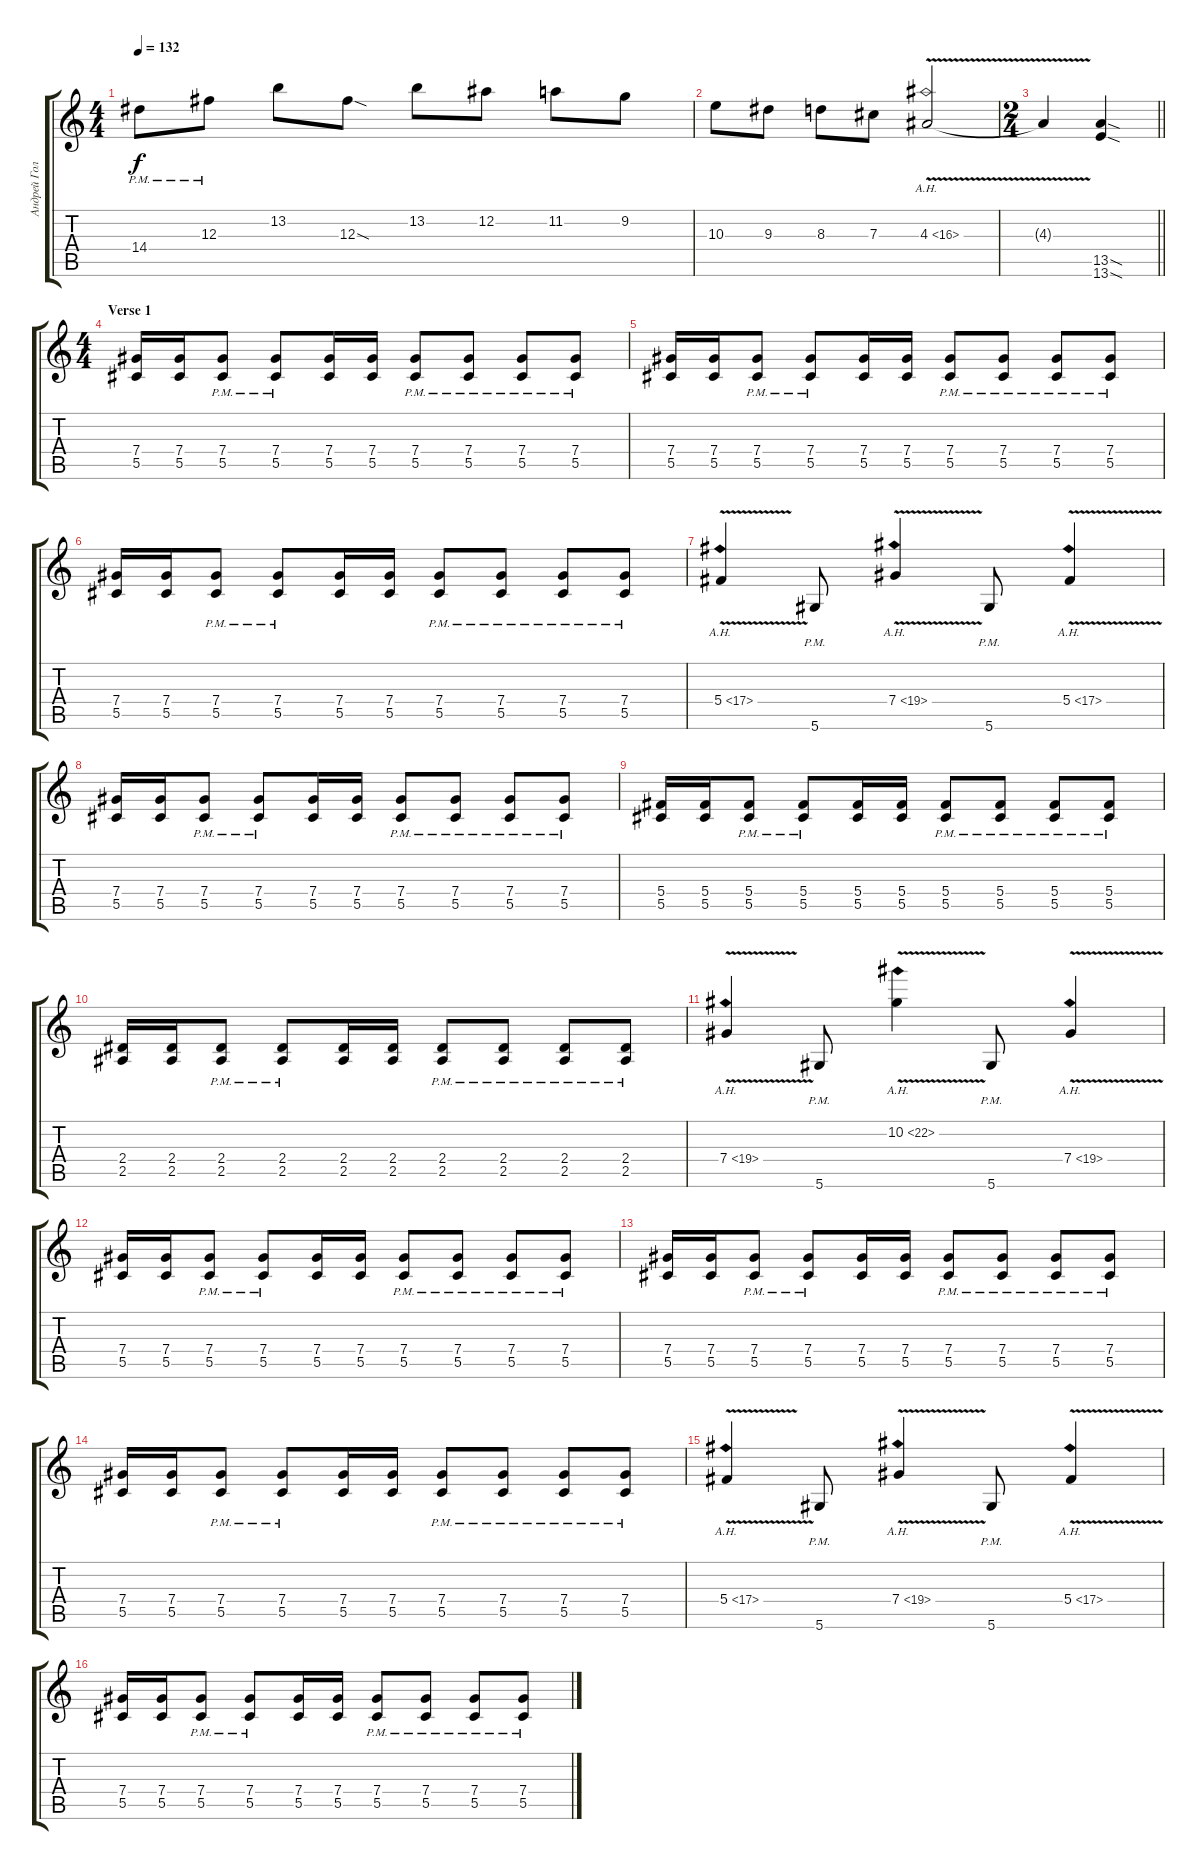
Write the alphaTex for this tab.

\track ("Андрей Голованов" "Андрей Гол") {instrument distortionguitar}
\staff {score tabs}
\tuning (Eb4 Bb3 Gb3 Db3 Ab2 Eb2) {hide}
\ts (4 4)
\tempo 132
\clef g2
\ks c
14.4{pm}.8{dy f} 12.3{pm}.8 13.2.8 12.3{sod}.8 13.2.8 12.2.8 11.2.8 9.2.8 |
10.3.8 9.3.8 8.3.8 7.3.8 4.3{ah 12 v}.2 |
\ts (2 4)
\barLineRight lightlight
4.3{t}.4 (13.5{sod} 13.6{sod}).4 |
\ts (4 4)
\section ("" "Verse 1")
(7.4 5.5).16{balance 0} (7.4 5.5).16 (7.4{pm} 5.5{pm}).8 (7.4{pm} 5.5{pm}).8 (7.4 5.5).16 (7.4 5.5).16 (7.4{pm} 5.5{pm}).8 (7.4{pm} 5.5{pm}).8 (7.4{pm} 5.5{pm}).8 (7.4{pm} 5.5{pm}).8 |
(7.4 5.5).16 (7.4 5.5).16 (7.4{pm} 5.5{pm}).8 (7.4{pm} 5.5{pm}).8 (7.4 5.5).16 (7.4 5.5).16 (7.4{pm} 5.5{pm}).8 (7.4{pm} 5.5{pm}).8 (7.4{pm} 5.5{pm}).8 (7.4{pm} 5.5{pm}).8 |
(7.4 5.5).16 (7.4 5.5).16 (7.4{pm} 5.5{pm}).8 (7.4{pm} 5.5{pm}).8 (7.4 5.5).16 (7.4 5.5).16 (7.4{pm} 5.5{pm}).8 (7.4{pm} 5.5{pm}).8 (7.4{pm} 5.5{pm}).8 (7.4{pm} 5.5{pm}).8 |
5.4{ah 12 v}.4 5.6{pm}.8 7.4{ah 12 v}.4 5.6{pm}.8 5.4{ah 12 v}.4 |
(7.4 5.5).16 (7.4 5.5).16 (7.4{pm} 5.5{pm}).8 (7.4{pm} 5.5{pm}).8 (7.4 5.5).16 (7.4 5.5).16 (7.4{pm} 5.5{pm}).8 (7.4{pm} 5.5{pm}).8 (7.4{pm} 5.5{pm}).8 (7.4{pm} 5.5{pm}).8 |
(5.4 5.5).16 (5.4 5.5).16 (5.4{pm} 5.5{pm}).8 (5.4{pm} 5.5{pm}).8 (5.4 5.5).16 (5.4 5.5).16 (5.4{pm} 5.5{pm}).8 (5.4{pm} 5.5{pm}).8 (5.4{pm} 5.5{pm}).8 (5.4{pm} 5.5{pm}).8 |
(2.4 2.5).16 (2.4 2.5).16 (2.4{pm} 2.5{pm}).8 (2.4{pm} 2.5{pm}).8 (2.4 2.5).16 (2.4 2.5).16 (2.4{pm} 2.5{pm}).8 (2.4{pm} 2.5{pm}).8 (2.4{pm} 2.5{pm}).8 (2.4{pm} 2.5{pm}).8 |
7.4{ah 12 v}.4 5.6{pm}.8 10.2{ah 12 v}.4 5.6{pm}.8 7.4{ah 12 v}.4 |
(7.4 5.5).16 (7.4 5.5).16 (7.4{pm} 5.5{pm}).8 (7.4{pm} 5.5{pm}).8 (7.4 5.5).16 (7.4 5.5).16 (7.4{pm} 5.5{pm}).8 (7.4{pm} 5.5{pm}).8 (7.4{pm} 5.5{pm}).8 (7.4{pm} 5.5{pm}).8 |
(7.4 5.5).16 (7.4 5.5).16 (7.4{pm} 5.5{pm}).8 (7.4{pm} 5.5{pm}).8 (7.4 5.5).16 (7.4 5.5).16 (7.4{pm} 5.5{pm}).8 (7.4{pm} 5.5{pm}).8 (7.4{pm} 5.5{pm}).8 (7.4{pm} 5.5{pm}).8 |
(7.4 5.5).16 (7.4 5.5).16 (7.4{pm} 5.5{pm}).8 (7.4{pm} 5.5{pm}).8 (7.4 5.5).16 (7.4 5.5).16 (7.4{pm} 5.5{pm}).8 (7.4{pm} 5.5{pm}).8 (7.4{pm} 5.5{pm}).8 (7.4{pm} 5.5{pm}).8 |
5.4{ah 12 v}.4 5.6{pm}.8 7.4{ah 12 v}.4 5.6{pm}.8 5.4{ah 12 v}.4 |
(7.4 5.5).16 (7.4 5.5).16 (7.4{pm} 5.5{pm}).8 (7.4{pm} 5.5{pm}).8 (7.4 5.5).16 (7.4 5.5).16 (7.4{pm} 5.5{pm}).8 (7.4{pm} 5.5{pm}).8 (7.4{pm} 5.5{pm}).8 (7.4{pm} 5.5{pm}).8
